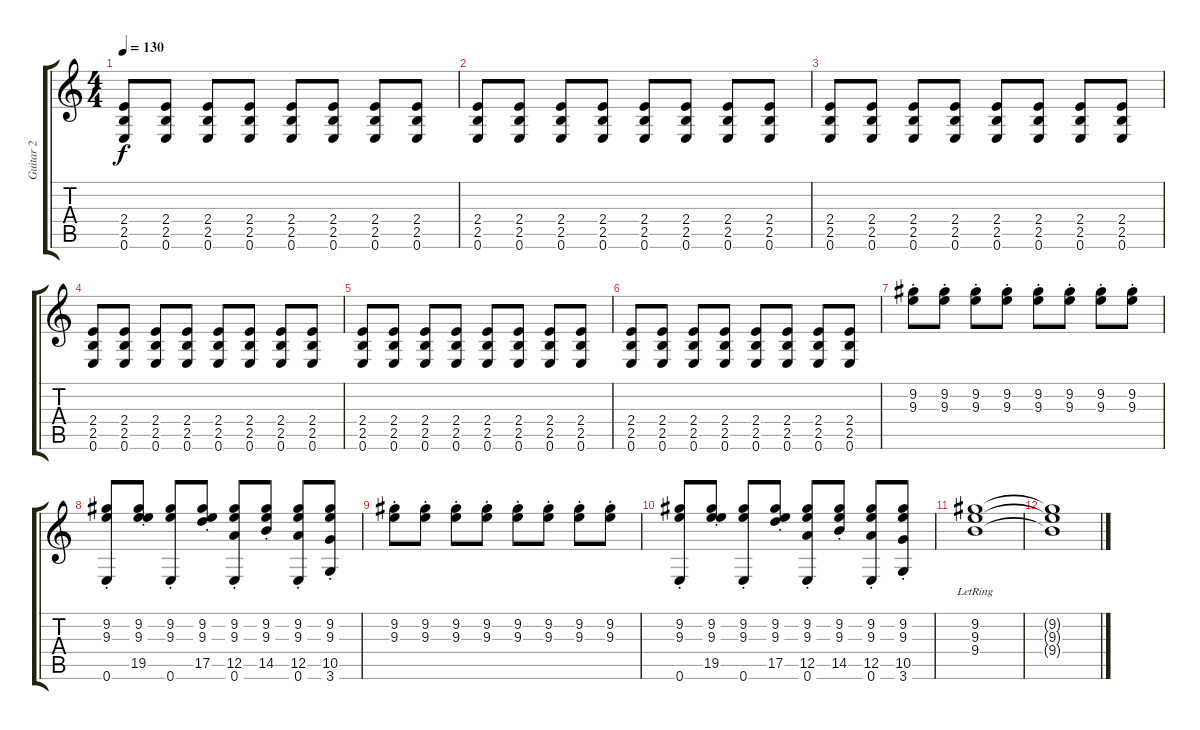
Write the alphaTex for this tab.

\track ("Guitar 2" "Guitar 2") {instrument overdrivenguitar}
\staff {score tabs}
\tuning (E4 B3 G3 D3 A2 E2) {hide}
\ts (4 4)
\tempo 130
\clef g2
\ks c
(2.4 2.5 0.6).8{dy f} (2.4 2.5 0.6).8 (2.4 2.5 0.6).8 (2.4 2.5 0.6).8 (2.4 2.5 0.6).8 (2.4 2.5 0.6).8 (2.4 2.5 0.6).8 (2.4 2.5 0.6).8 |
(2.4 2.5 0.6).8 (2.4 2.5 0.6).8 (2.4 2.5 0.6).8 (2.4 2.5 0.6).8 (2.4 2.5 0.6).8 (2.4 2.5 0.6).8 (2.4 2.5 0.6).8 (2.4 2.5 0.6).8 |
(2.4 2.5 0.6).8{volume 13 balance 8 instrument distortionguitar} (2.4 2.5 0.6).8 (2.4 2.5 0.6).8 (2.4 2.5 0.6).8 (2.4 2.5 0.6).8 (2.4 2.5 0.6).8 (2.4 2.5 0.6).8 (2.4 2.5 0.6).8 |
(2.4 2.5 0.6).8 (2.4 2.5 0.6).8 (2.4 2.5 0.6).8 (2.4 2.5 0.6).8 (2.4 2.5 0.6).8 (2.4 2.5 0.6).8 (2.4 2.5 0.6).8 (2.4 2.5 0.6).8 |
(2.4 2.5 0.6).8 (2.4 2.5 0.6).8 (2.4 2.5 0.6).8 (2.4 2.5 0.6).8 (2.4 2.5 0.6).8 (2.4 2.5 0.6).8 (2.4 2.5 0.6).8 (2.4 2.5 0.6).8 |
(2.4 2.5 0.6).8 (2.4 2.5 0.6).8 (2.4 2.5 0.6).8 (2.4 2.5 0.6).8 (2.4 2.5 0.6).8 (2.4 2.5 0.6).8 (2.4 2.5 0.6).8 (2.4 2.5 0.6).8 |
(9.2{st} 9.3{st}).8 (9.2{st} 9.3{st}).8 (9.2{st} 9.3{st}).8 (9.2{st} 9.3{st}).8 (9.2{st} 9.3{st}).8 (9.2{st} 9.3{st}).8 (9.2{st} 9.3{st}).8 (9.2{st} 9.3{st}).8 |
(9.2{st} 9.3{st} 0.6).8 (9.2{st} 9.3{st} 19.5).8 (9.2{st} 9.3{st} 0.6).8 (9.2{st} 9.3{st} 17.5).8 (9.2{st} 9.3{st} 12.5 0.6).8 (9.2{st} 9.3{st} 14.5).8 (9.2{st} 9.3{st} 12.5 0.6).8 (9.2{st} 9.3{st} 10.5 3.6).8 |
(9.2{st} 9.3{st}).8 (9.2{st} 9.3{st}).8 (9.2{st} 9.3{st}).8 (9.2{st} 9.3{st}).8 (9.2{st} 9.3{st}).8 (9.2{st} 9.3{st}).8 (9.2{st} 9.3{st}).8 (9.2{st} 9.3{st}).8 |
(9.2{st} 9.3{st} 0.6).8 (9.2{st} 9.3{st} 19.5).8 (9.2{st} 9.3{st} 0.6).8 (9.2{st} 9.3{st} 17.5).8 (9.2{st} 9.3{st} 12.5 0.6).8 (9.2{st} 9.3{st} 14.5).8 (9.2{st} 9.3{st} 12.5 0.6).8 (9.2{st} 9.3{st} 10.5 3.6).8 |
(9.2{lr} 9.3{lr} 9.4{lr}).1 |
(9.2{t} 9.3{t} 9.4{t}).1
